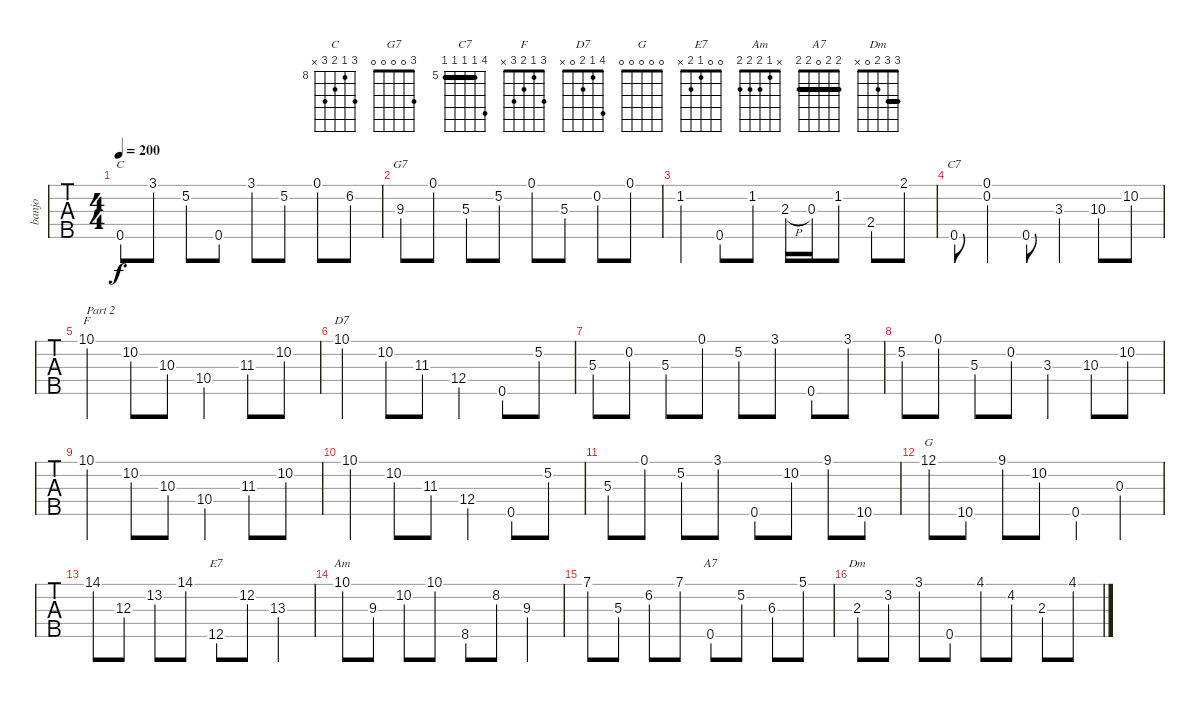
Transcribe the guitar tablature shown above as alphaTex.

\track ("banjo" "banjo") {instrument banjo}
\staff {tabs}
\tuning (D4 B3 G3 D3 G4) {hide}
\displaytranspose 12
\chord ("C" 10 8 9 10 x) {firstfret 8}
\chord ("G7" 3 0 0 0 0)
\chord ("C7" 8 5 5 5 5) {firstfret 5 barre 5}
\chord ("F" 3 1 2 3 x)
\chord ("D7" 4 1 2 0 x)
\chord ("G" 0 0 0 0 0)
\chord ("E7" 0 0 1 2 x)
\chord ("Am" x 1 2 2 2)
\chord ("A7" 2 2 0 2 2) {barre 2}
\chord ("Dm" 3 3 2 0 x) {barre 3}
\ts (4 4)
\tempo 200
\clef g2
\ks c
0.5.8{ch "C" dy f} 3.1.8 5.2.8 0.5.8 3.1.8 5.2.8 0.1.8 6.2.8 |
9.3.8{ch "G7"} 0.1.8 5.3.8 5.2.8 0.1.8 5.3.8 0.2.8 0.1.8 |
1.2.4 0.5.8 1.2.8 2.3{h}.16 0.3.16 1.2.8 2.4.8 2.1.8 |
0.5.8{ch "C7"} (0.1 0.2).4 0.5.8 3.3.4 10.3.8 10.2.8 |
10.1.4{ch "F" txt "Part 2"} 10.2.8 10.3.8 10.4.4 11.3.8 10.2.8 |
10.1.4{ch "D7"} 10.2.8 11.3.8 12.4.4 0.5.8 5.2.8 |
5.3.8 0.2.8 5.3.8 0.1.8 5.2.8 3.1.8 0.5.8 3.1.8 |
5.2.8 0.1.8 5.3.8 0.2.8 3.3.4 10.3.8 10.2.8 |
10.1.4 10.2.8 10.3.8 10.4.4 11.3.8 10.2.8 |
10.1.4 10.2.8 11.3.8 12.4.4 0.5.8 5.2.8 |
5.3.8 0.1.8 5.2.8 3.1.8 0.5.8 10.2.8 9.1.8 10.5.8 |
12.1.8{ch "G"} 10.5.8 9.1.8 10.2.8 0.5.4 0.3.4 |
14.1.8 12.3.8 13.2.8 14.1.8 12.5.8{ch "E7"} 12.2.8 13.3.4 |
10.1.8{ch "Am"} 9.3.8 10.2.8 10.1.8 8.5.8 8.2.8 9.3.4 |
7.1.8 5.3.8 6.2.8 7.1.8 0.5.8{ch "A7"} 5.2.8 6.3.8 5.1.8 |
2.3.8{ch "Dm"} 3.2.8 3.1.8 0.5.8 4.1.8 4.2.8 2.3.8 4.1.8
